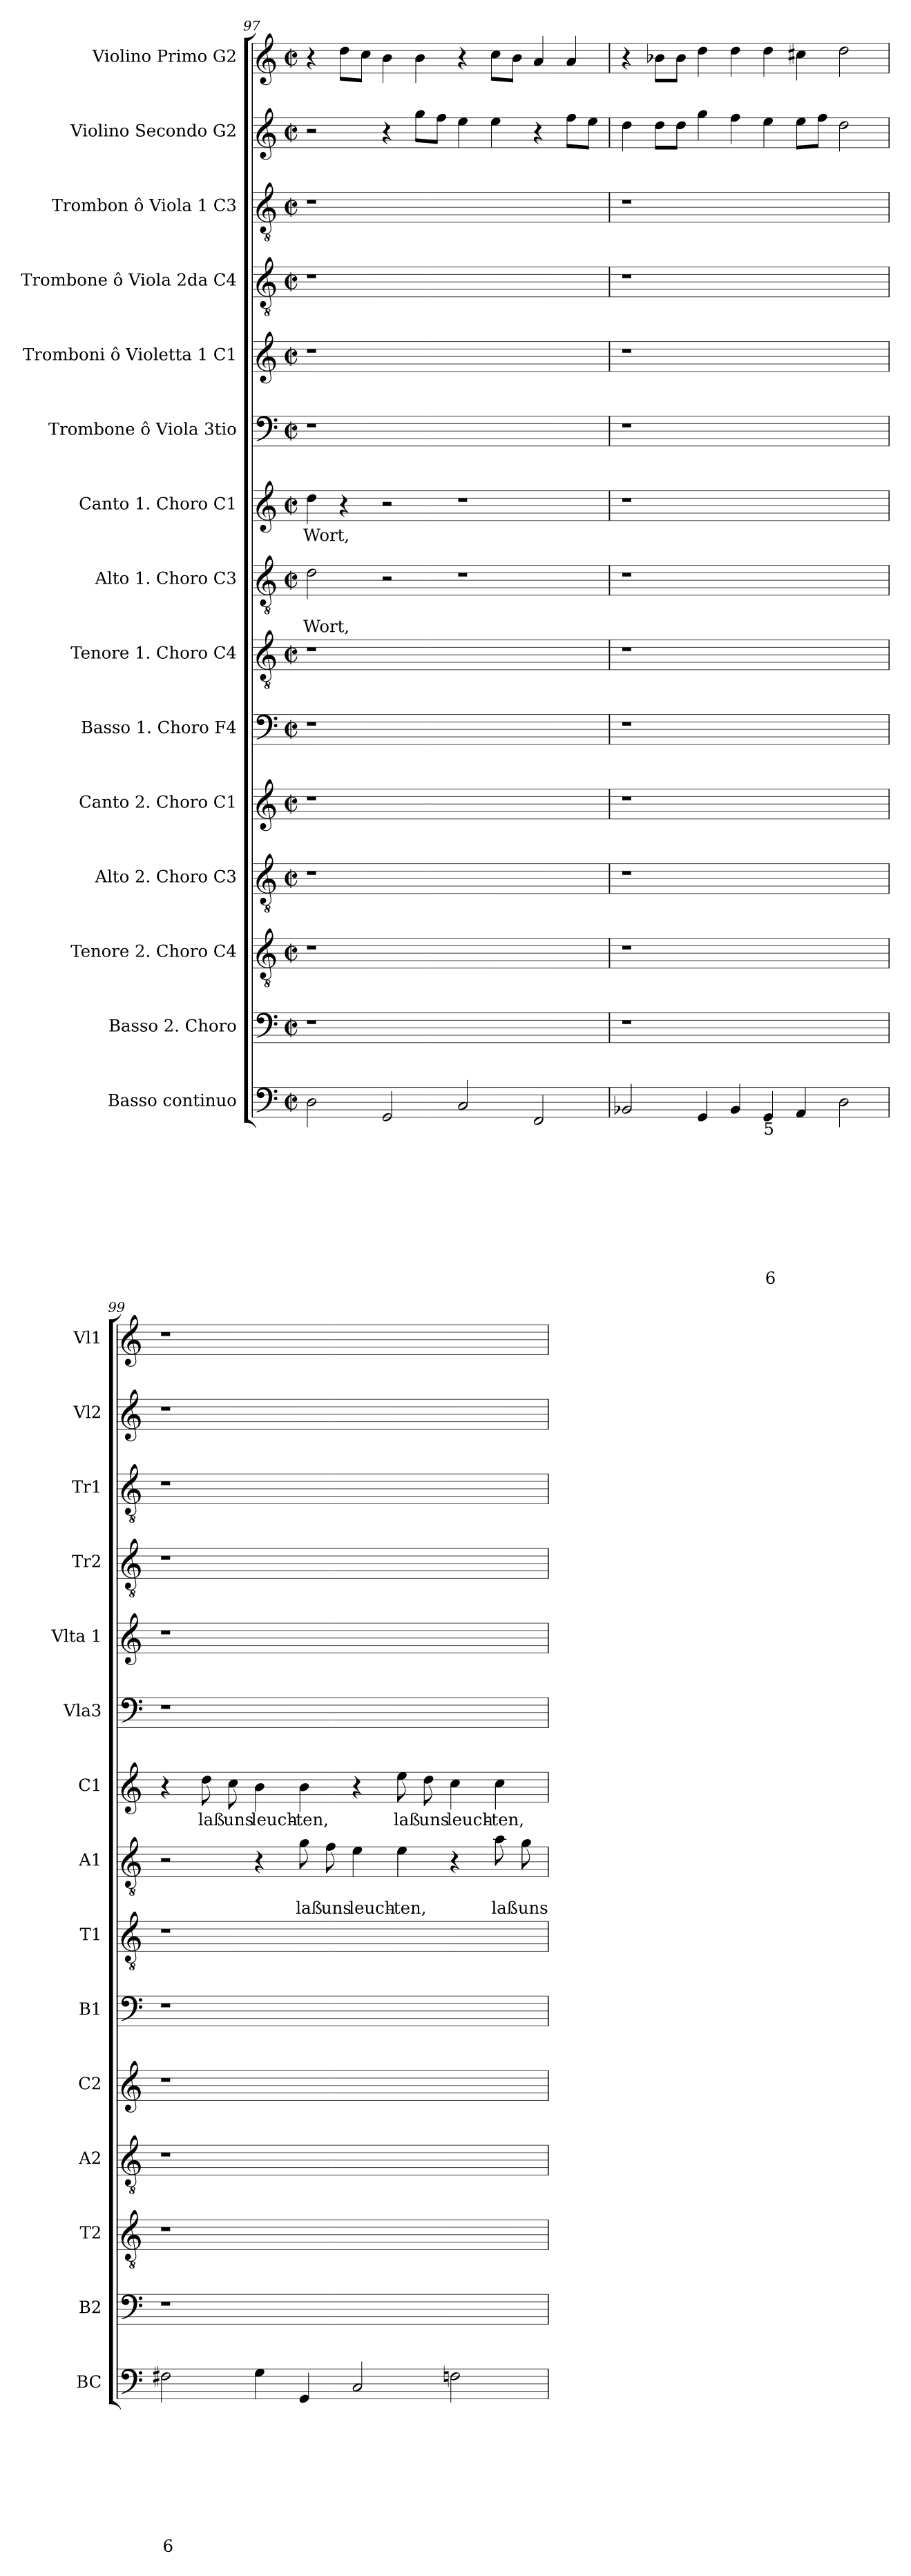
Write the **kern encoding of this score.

**kern	**text	**text	**text	**text	**text	**text	**text	**text	**text	**kern	**kern	**kern	**kern	**kern	**kern	**kern	**text	**text	**kern	**text	**kern	**kern	**kern	**kern	**kern	**kern
*part15	*part15	*part15	*part15	*part15	*part15	*part15	*part15	*part15	*part15	*part14	*part13	*part12	*part11	*part10	*part9	*part8	*part8	*part8	*part7	*part7	*part6	*part5	*part4	*part3	*part2	*part1
*staff15	*staff15	*staff15	*staff15	*staff15	*staff15	*staff15	*staff15	*staff15	*staff15	*staff14	*staff13	*staff12	*staff11	*staff10	*staff9	*staff8	*staff8	*staff8	*staff7	*staff7	*staff6	*staff5	*staff4	*staff3	*staff2	*staff1
*I"Basso continuo	*	*	*	*	*	*	*	*	*	*I"Basso 2. Choro	*I"Tenore 2. Choro C4	*I"Alto 2. Choro C3	*I"Canto 2. Choro  C1	*I"Basso 1. Choro F4	*I"Tenore 1. Choro C4	*I"Alto 1. Choro C3	*	*	*I"Canto 1. Choro  C1	*	*I"Trombone ô Viola 3tio	*I"Tromboni ô Violetta 1 C1	*I"Trombone ô Viola 2da C4	*I"Trombon ô Viola 1 C3	*I"Violino Secondo G2	*I"Violino Primo G2
*I'BC	*	*	*	*	*	*	*	*	*	*I'B2	*I'T2	*I'A2	*I'C2	*I'B1	*I'T1	*I'A1	*	*	*I'C1	*	*I'Vla3	*I'Vlta 1	*I'Tr2	*I'Tr1	*I'Vl2	*I'Vl1
*clefF4	*	*	*	*	*	*	*	*	*	*clefF4	*clefGv2	*clefGv2	*clefG2	*clefF4	*clefGv2	*clefGv2	*	*	*clefG2	*	*clefF4	*clefG2	*clefGv2	*clefGv2	*clefG2	*clefG2
*k[]	*	*	*	*	*	*	*	*	*	*k[]	*k[]	*k[]	*k[]	*k[]	*k[]	*k[]	*	*	*k[]	*	*k[]	*k[]	*k[]	*k[]	*k[]	*k[]
*C:	*	*	*	*	*	*	*	*	*	*C:	*C:	*C:	*C:	*C:	*C:	*C:	*	*	*C:	*	*C:	*C:	*C:	*C:	*C:	*C:
*M2/2	*	*	*	*	*	*	*	*	*	*M2/2	*M2/2	*M2/2	*M2/2	*M2/2	*M2/2	*M2/2	*	*	*M2/2	*	*M2/2	*M2/2	*M2/2	*M2/2	*M2/2	*M2/2
*met(c|)	*	*	*	*	*	*	*	*	*	*met(c|)	*met(c|)	*met(c|)	*met(c|)	*met(c|)	*met(c|)	*met(c|)	*	*	*met(c|)	*	*met(c|)	*met(c|)	*met(c|)	*met(c|)	*met(c|)	*met(c|)
=97	=97	=97	=97	=97	=97	=97	=97	=97	=97	=97	=97	=97	=97	=97	=97	=97	=97	=97	=97	=97	=97	=97	=97	=97	=97	=97
!	!	!	!	!	!	!	!	!	!	!	!	!	!	!	!	!	!	!LO:LY:b	!	!LO:LY:b	!	!	!	!	!	!
2D\	.	.	.	.	.	.	.	.	.	1r	1r	1r	1r	1r	1r	2d\	.	Wort,	4dd\	Wort,	1r	1r	1r	1r	2r	4r
.	.	.	.	.	.	.	.	.	.	.	.	.	.	.	.	.	.	.	4r	.	.	.	.	.	.	8dd\L
.	.	.	.	.	.	.	.	.	.	.	.	.	.	.	.	.	.	.	.	.	.	.	.	.	.	8cc\J
2GG/	.	.	.	.	.	.	.	.	.	.	.	.	.	.	.	2r	.	.	2r	.	.	.	.	.	4r	4b\
.	.	.	.	.	.	.	.	.	.	.	.	.	.	.	.	.	.	.	.	.	.	.	.	.	8gg\L	4b\
.	.	.	.	.	.	.	.	.	.	.	.	.	.	.	.	.	.	.	.	.	.	.	.	.	8ff\J	.
2C/	.	.	.	.	.	.	.	.	.	1ryy	1ryy	1ryy	1ryy	1ryy	1ryy	1r	.	.	1r	.	1ryy	1ryy	1ryy	1ryy	4ee\	4r
.	.	.	.	.	.	.	.	.	.	.	.	.	.	.	.	.	.	.	.	.	.	.	.	.	4ee\	8cc\L
.	.	.	.	.	.	.	.	.	.	.	.	.	.	.	.	.	.	.	.	.	.	.	.	.	.	8b\J
2FF/	.	.	.	.	.	.	.	.	.	.	.	.	.	.	.	.	.	.	.	.	.	.	.	.	4r	4a/
.	.	.	.	.	.	.	.	.	.	.	.	.	.	.	.	.	.	.	.	.	.	.	.	.	8ff\L	4a/
.	.	.	.	.	.	.	.	.	.	.	.	.	.	.	.	.	.	.	.	.	.	.	.	.	8ee\J	.
=98	=98	=98	=98	=98	=98	=98	=98	=98	=98	=98	=98	=98	=98	=98	=98	=98	=98	=98	=98	=98	=98	=98	=98	=98	=98	=98
2BB-X/	.	.	.	.	.	.	.	.	.	1r	1r	1r	1r	1r	1r	1r	.	.	1r	.	1r	1r	1r	1r	4dd\	4r
.	.	.	.	.	.	.	.	.	.	.	.	.	.	.	.	.	.	.	.	.	.	.	.	.	8dd\L	8b-X\L
.	.	.	.	.	.	.	.	.	.	.	.	.	.	.	.	.	.	.	.	.	.	.	.	.	8dd\J	8b-\J
4GG/	.	.	.	.	.	.	.	.	.	.	.	.	.	.	.	.	.	.	.	.	.	.	.	.	4gg\	4dd\
4BB-/	.	.	.	.	.	.	.	.	.	.	.	.	.	.	.	.	.	.	.	.	.	.	.	.	4ff\	4dd\
!LO:TX:b:t=5	!	!	!	!	!	!	!	!	!	!	!	!	!	!	!	!	!	!	!	!	!	!	!	!	!	!
!	!	!	!	!	!	!	!	!	!LO:LY:b	!	!	!	!	!	!	!	!	!	!	!	!	!	!	!	!	!
4GG/	.	.	.	.	.	.	.	.	6	1ryy	1ryy	1ryy	1ryy	1ryy	1ryy	1ryy	.	.	1ryy	.	1ryy	1ryy	1ryy	1ryy	4ee\	4dd\
4AA/	.	.	.	.	.	.	.	.	.	.	.	.	.	.	.	.	.	.	.	.	.	.	.	.	8ee\L	4cc#X\
.	.	.	.	.	.	.	.	.	.	.	.	.	.	.	.	.	.	.	.	.	.	.	.	.	8ff\J	.
2D\	.	.	.	.	.	.	.	.	.	.	.	.	.	.	.	.	.	.	.	.	.	.	.	.	2dd\	2dd\
!!LO:PB:g=z
=99	=99	=99	=99	=99	=99	=99	=99	=99	=99	=99	=99	=99	=99	=99	=99	=99	=99	=99	=99	=99	=99	=99	=99	=99	=99	=99
!	!	!	!	!	!	!	!	!	!LO:LY:b	!	!	!	!	!	!	!	!	!	!	!	!	!	!	!	!	!
2F#X\	.	.	.	.	.	.	.	.	6	1r	1r	1r	1r	1r	1r	2r	.	.	4r	.	1r	1r	1r	1r	1r	1r
!	!	!	!	!	!	!	!	!	!	!	!	!	!	!	!	!	!	!	!	!LO:LY:b	!	!	!	!	!	!
.	.	.	.	.	.	.	.	.	.	.	.	.	.	.	.	.	.	.	8dd\	laß	.	.	.	.	.	.
!	!	!	!	!	!	!	!	!	!	!	!	!	!	!	!	!	!	!	!	!LO:LY:b	!	!	!	!	!	!
.	.	.	.	.	.	.	.	.	.	.	.	.	.	.	.	.	.	.	8cc\	uns	.	.	.	.	.	.
!	!	!	!	!	!	!	!	!	!	!	!	!	!	!	!	!	!	!	!	!LO:LY:b	!	!	!	!	!	!
4G\	.	.	.	.	.	.	.	.	.	.	.	.	.	.	.	4r	.	.	4b\	leuch-	.	.	.	.	.	.
!	!	!	!	!	!	!	!	!	!	!	!	!	!	!	!	!	!	!LO:LY:b	!	!LO:LY:b	!	!	!	!	!	!
4GG/	.	.	.	.	.	.	.	.	.	.	.	.	.	.	.	8g\	.	laß	4b\	-ten,	.	.	.	.	.	.
!	!	!	!	!	!	!	!	!	!	!	!	!	!	!	!	!	!	!LO:LY:b	!	!	!	!	!	!	!	!
.	.	.	.	.	.	.	.	.	.	.	.	.	.	.	.	8f\	.	uns	.	.	.	.	.	.	.	.
!	!	!	!	!	!	!	!	!	!	!	!	!	!	!	!	!	!	!LO:LY:b	!	!	!	!	!	!	!	!
2C/	.	.	.	.	.	.	.	.	.	1ryy	1ryy	1ryy	1ryy	1ryy	1ryy	4e\	.	leuch-	4r	.	1ryy	1ryy	1ryy	1ryy	1ryy	1ryy
!	!	!	!	!	!	!	!	!	!	!	!	!	!	!	!	!	!	!LO:LY:b	!	!LO:LY:b	!	!	!	!	!	!
.	.	.	.	.	.	.	.	.	.	.	.	.	.	.	.	4e\	.	-ten,	8ee\	laß	.	.	.	.	.	.
!	!	!	!	!	!	!	!	!	!	!	!	!	!	!	!	!	!	!	!	!LO:LY:b	!	!	!	!	!	!
.	.	.	.	.	.	.	.	.	.	.	.	.	.	.	.	.	.	.	8dd\	uns	.	.	.	.	.	.
!	!	!	!	!	!	!	!	!	!	!	!	!	!	!	!	!	!	!	!	!LO:LY:b	!	!	!	!	!	!
2Fn\	.	.	.	.	.	.	.	.	.	.	.	.	.	.	.	4r	.	.	4cc\	leuch-	.	.	.	.	.	.
!	!	!	!	!	!	!	!	!	!	!	!	!	!	!	!	!	!	!LO:LY:b	!	!LO:LY:b	!	!	!	!	!	!
.	.	.	.	.	.	.	.	.	.	.	.	.	.	.	.	8a\	.	laß	4cc\	-ten,	.	.	.	.	.	.
!	!	!	!	!	!	!	!	!	!	!	!	!	!	!	!	!	!	!LO:LY:b	!	!	!	!	!	!	!	!
.	.	.	.	.	.	.	.	.	.	.	.	.	.	.	.	8g\	.	uns	.	.	.	.	.	.	.	.
=	=	=	=	=	=	=	=	=	=	=	=	=	=	=	=	=	=	=	=	=	=	=	=	=	=	=
*-	*-	*-	*-	*-	*-	*-	*-	*-	*-	*-	*-	*-	*-	*-	*-	*-	*-	*-	*-	*-	*-	*-	*-	*-	*-	*-
